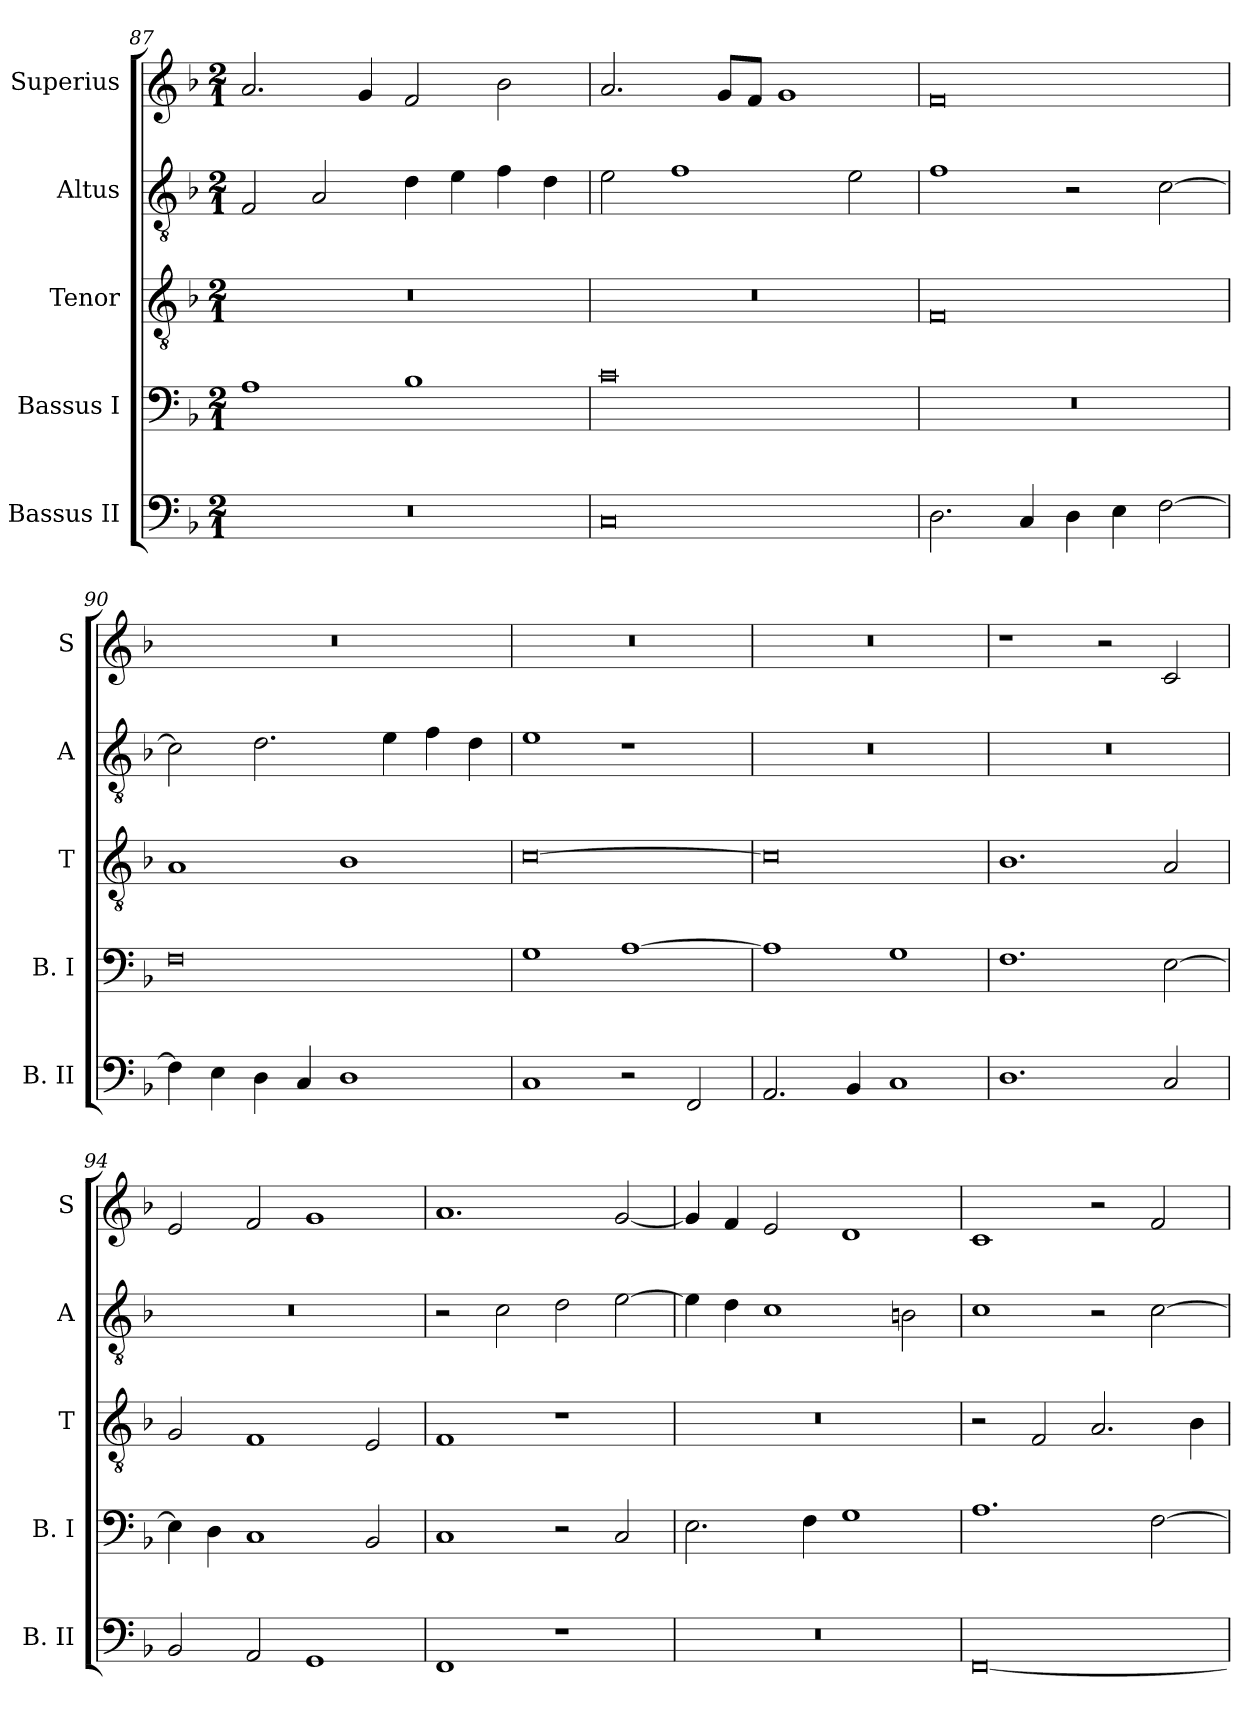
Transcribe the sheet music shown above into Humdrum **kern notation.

**kern	**kern	**kern	**kern	**kern
*part5	*part4	*part3	*part2	*part1
*staff5	*staff4	*staff3	*staff2	*staff1
*I"Bassus II	*I"Bassus I	*I"Tenor	*I"Altus	*I"Superius
*I'B. II	*I'B. I	*I'T	*I'A	*I'S
*clefF4	*clefF4	*clefGv2	*clefGv2	*clefG2
*k[b-]	*k[b-]	*k[b-]	*k[b-]	*k[b-]
*F:	*F:	*F:	*F:	*F:
*M2/1	*M2/1	*M2/1	*M2/1	*M2/1
=87	=87	=87	=87	=87
0r	1A	0r	2F	2.a
.	.	.	2A	.
.	.	.	.	4g
.	1B-	.	4d	2f
.	.	.	4e	.
.	.	.	4f	2b-
.	.	.	4d	.
=88	=88	=88	=88	=88
0C	0c	0r	2e	2.a
.	.	.	1f	.
.	.	.	.	8gL
.	.	.	.	8fJ
.	.	.	.	1g
.	.	.	2e	.
=89	=89	=89	=89	=89
2.D	0r	0F	1f	0f
4C	.	.	.	.
4D	.	.	2r	.
4E	.	.	.	.
[2F	.	.	[2c	.
=90	=90	=90	=90	=90
4F]	0F	1A	2c]	0r
4E	.	.	.	.
4D	.	.	2.d	.
4C	.	.	.	.
1D	.	1B-	.	.
.	.	.	4e	.
.	.	.	4f	.
.	.	.	4d	.
=91	=91	=91	=91	=91
1C	1G	[0c	1e	0r
2r	[1A	.	1r	.
2FF	.	.	.	.
=92	=92	=92	=92	=92
2.AA	1A]	0c]	0r	0r
4BB-	.	.	.	.
1C	1G	.	.	.
=93	=93	=93	=93	=93
1.D	1.F	1.B-	0r	1r
.	.	.	.	2r
2C	[2E	2A	.	2c
=94	=94	=94	=94	=94
2BB-	4E]	2G	0r	2e
.	4D	.	.	.
2AA	1C	1F	.	2f
1GG	.	.	.	1g
.	2BB-	2E	.	.
=95	=95	=95	=95	=95
1FF	1C	1F	2r	1.a
.	.	.	2c	.
1r	2r	1r	2d	.
.	2C	.	[2e	[2g
=96	=96	=96	=96	=96
0r	2.E	0r	4e]	4g]
.	.	.	4d	4f
.	.	.	1c	2e
.	4F	.	.	.
.	1G	.	.	1d
.	.	.	2Bn	.
=97	=97	=97	=97	=97
[0FF	1.A	2r	1c	1c
.	.	2F	.	.
.	.	2.A	2r	2r
.	[2F	.	[2c	2f
.	.	4B-	.	.
=	=	=	=	=
*-	*-	*-	*-	*-
